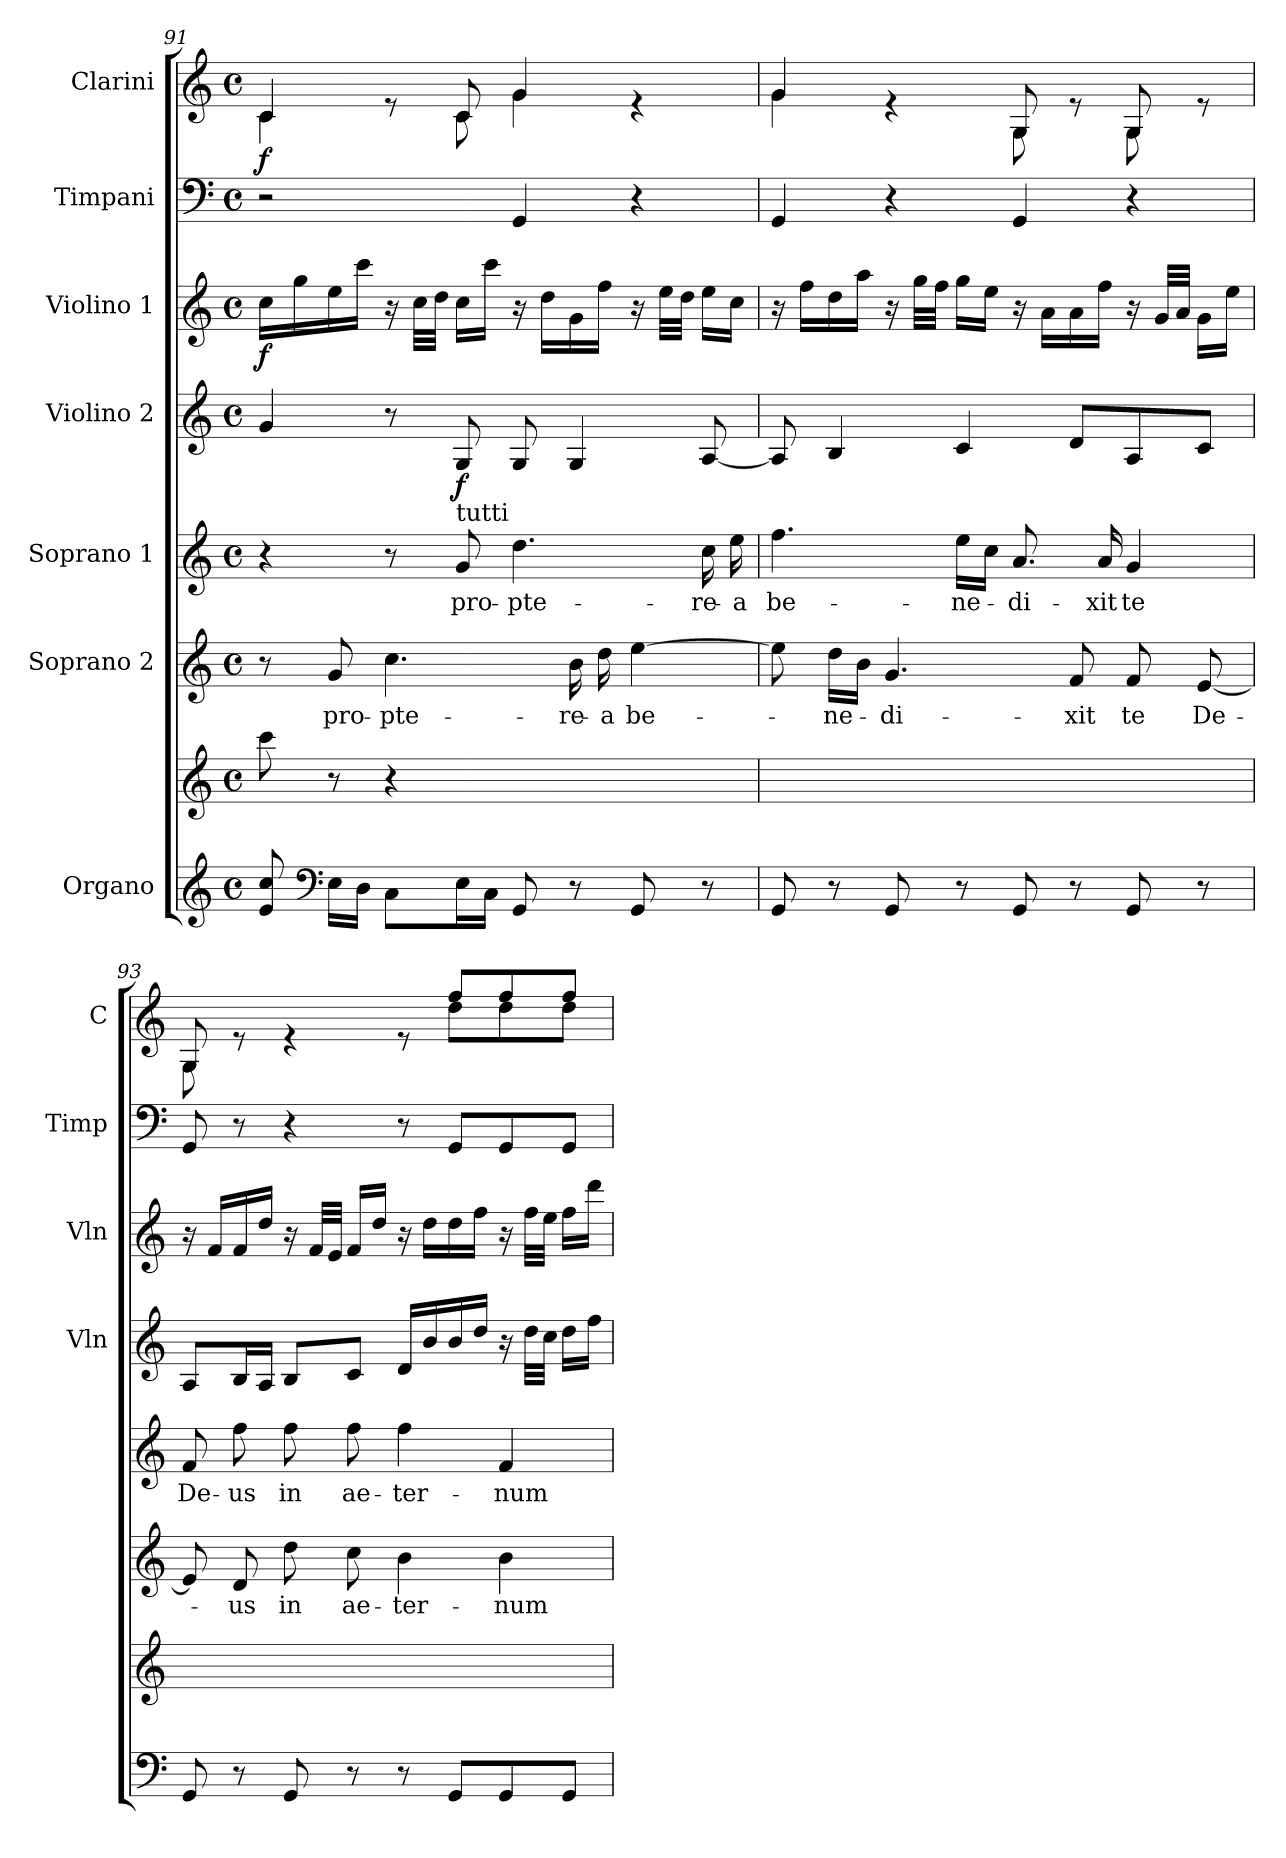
**kern	**kern	**kern	**text	**kern	**text	**kern	**dynam	**kern	**dynam	**kern	**kern	**dynam
*part7	*part7	*part6	*part6	*part5	*part5	*part4	*part4	*part3	*part3	*part2	*part1	*part1
*staff8	*staff7	*staff6	*staff6	*staff5	*staff5	*staff4	*staff4	*staff3	*staff3	*staff2	*staff1	*staff1
*I"Organo	*	*I"Soprano 2	*	*I"Soprano 1	*	*I"Violino 2	*	*I"Violino 1	*	*I"Timpani	*I"Clarini	*
*	*	*	*	*	*	*I'Vln	*	*I'Vln	*	*I'Timp	*I'C	*
*clefG2	*clefG2	*clefG2	*	*clefG2	*	*clefG2	*	*clefG2	*	*clefF4	*clefG2	*
*k[]	*k[]	*k[]	*	*k[]	*	*k[]	*	*k[]	*	*k[]	*k[]	*
*M4/4	*M4/4	*M4/4	*	*M4/4	*	*M4/4	*	*M4/4	*	*M4/4	*M4/4	*
*met(c)	*met(c)	*met(c)	*	*met(c)	*	*met(c)	*	*met(c)	*	*met(c)	*met(c)	*
=91	=91	=91	=91	=91	=91	=91	=91	=91	=91	=91	=91	=91
*	*	*	*	*	*	*	*	*	*	*	*^	*
!	!	!	!	!	!	!	!	!	!LO:DY:b	!	!	!	!LO:DY:b
8e/ 8cc/	8ccc\	8r	.	4r	.	4g/	.	16cc\LL	f	2r	4c/	4c\	f
.	.	.	.	.	.	.	.	16gg\	.	.	.	.	.
*clefF4	*	*	*	*	*	*	*	*	*	*	*	*	*
!	!	!	!LO:LY:b	!	!	!	!	!	!	!	!	!	!
16E\LL	8r	8g/	pro-	.	.	.	.	16ee\	.	.	.	.	.
16D\JJ	.	.	.	.	.	.	.	16ccc\JJ	.	.	.	.	.
!	!	!	!LO:LY:b	!	!	!	!	!	!	!	!	!	!
8C\L	4r	4.cc\	-pte-	8r	.	8r	.	16r	.	.	8re	8ryy	.
.	.	.	.	.	.	.	.	32cc\LLL	.	.	.	.	.
.	.	.	.	.	.	.	.	32dd\JJJ	.	.	.	.	.
!	!	!	!	!LO:TX:a:t=tutti	!	!	!	!	!	!	!	!	!
!	!	!	!	!	!LO:LY:b	!	!LO:DY:b	!	!	!	!	!	!
16E\L	.	.	.	8g/	pro-	8G/	f	16cc\LL	.	.	8c/	8c\	.
16C\JJ	.	.	.	.	.	.	.	16ccc\JJ	.	.	.	.	.
!	!	!	!	!	!LO:LY:b	!	!	!	!	!	!	!	!
8GG/	2ryy	.	.	4.dd\	-pte-	8G/	.	16r	.	4GG/	4g/	4g\	.
.	.	.	.	.	.	.	.	16dd\LL	.	.	.	.	.
!	!	!	!LO:LY:b	!	!	!	!	!	!	!	!	!	!
8r	.	16b\	-re-	.	.	4G/	.	16g\	.	.	.	.	.
!	!	!	!LO:LY:b	!	!	!	!	!	!	!	!	!	!
.	.	16dd\	-a	.	.	.	.	16ff\JJ	.	.	.	.	.
!	!	!	!LO:LY:b	!	!	!	!	!	!	!	!	!	!
8GG/	.	[4ee\	be-	.	.	.	.	16r	.	4r	4re	4ryy	.
.	.	.	.	.	.	.	.	32ee\LLL	.	.	.	.	.
.	.	.	.	.	.	.	.	32dd\JJJ	.	.	.	.	.
!	!	!	!	!	!LO:LY:b	!	!	!	!	!	!	!	!
8r	.	.	.	16cc\	-re-	[8A/	.	16ee\LL	.	.	.	.	.
!	!	!	!	!	!LO:LY:b	!	!	!	!	!	!	!	!
.	.	.	.	16ee\	-a	.	.	16cc\JJ	.	.	.	.	.
!!LO:PB:g=z	!!
=92	=92	=92	=92	=92	=92	=92	=92	=92	=92	=92	=92	=92	=92
!	!	!	!	!	!LO:LY:b	!	!	!	!	!	!	!	!
8GG/	1ryy	8ee\]	.	4.ff\	be-	8A/]	.	16r	.	4GG/	4g/	4g\	.
.	.	.	.	.	.	.	.	16ff\LL	.	.	.	.	.
!	!	!	!LO:LY:b	!	!	!	!	!	!	!	!	!	!
8r	.	16dd\LL	-ne-	.	.	4B/	.	16dd\	.	.	.	.	.
.	.	16b\JJ	.	.	.	.	.	16aa\JJ	.	.	.	.	.
!	!	!	!LO:LY:b	!	!	!	!	!	!	!	!	!	!
8GG/	.	4.g/	-di-	.	.	.	.	16r	.	4r	4re	4ryy	.
.	.	.	.	.	.	.	.	32gg\LLL	.	.	.	.	.
.	.	.	.	.	.	.	.	32ff\JJJ	.	.	.	.	.
!	!	!	!	!	!LO:LY:b	!	!	!	!	!	!	!	!
8r	.	.	.	16ee\LL	-ne-	4c/	.	16gg\LL	.	.	.	.	.
.	.	.	.	16cc\JJ	.	.	.	16ee\JJ	.	.	.	.	.
!	!	!	!	!	!LO:LY:b	!	!	!	!	!	!	!	!
8GG/	.	.	.	8.a/	-di-	.	.	16r	.	4GG/	8G/	8G\	.
.	.	.	.	.	.	.	.	16a\LL	.	.	.	.	.
!	!	!	!LO:LY:b	!	!	!	!	!	!	!	!	!	!
8r	.	8f/	-xit	.	.	8d/L	.	16a\	.	.	8re	8ryy	.
!	!	!	!	!	!LO:LY:b	!	!	!	!	!	!	!	!
.	.	.	.	16a/	-xit	.	.	16ff\JJ	.	.	.	.	.
!	!	!	!LO:LY:b	!	!LO:LY:b	!	!	!	!	!	!	!	!
8GG/	.	8f/	te	4g/	te	8A/	.	16r	.	4r	8G/	8G\	.
.	.	.	.	.	.	.	.	32g/LLL	.	.	.	.	.
.	.	.	.	.	.	.	.	32a/JJJ	.	.	.	.	.
!	!	!	!LO:LY:b	!	!	!	!	!	!	!	!	!	!
8r	.	[8e/	De-	.	.	8c/J	.	16g\LL	.	.	8re	8ryy	.
.	.	.	.	.	.	.	.	16ee\JJ	.	.	.	.	.
=93	=93	=93	=93	=93	=93	=93	=93	=93	=93	=93	=93	=93	=93
!	!	!	!	!	!LO:LY:b	!	!	!	!	!	!	!	!
8GG/	1ryy	8e/]	.	8f/	De-	8A/L	.	16r	.	8GG/	8G/	8G\	.
.	.	.	.	.	.	.	.	16f/LL	.	.	.	.	.
!	!	!	!LO:LY:b	!	!LO:LY:b	!	!	!	!	!	!	!	!
8r	.	8d/	-us	8ff\	-us	16B/L	.	16f/	.	8r	8re	2ryy	.
.	.	.	.	.	.	16A/JJ	.	16dd/JJ	.	.	.	.	.
!	!	!	!LO:LY:b	!	!LO:LY:b	!	!	!	!	!	!	!	!
8GG/	.	8dd\	in	8ff\	in	8B/L	.	16r	.	4r	4re	.	.
.	.	.	.	.	.	.	.	32f/LLL	.	.	.	.	.
.	.	.	.	.	.	.	.	32e/JJJ	.	.	.	.	.
!	!	!	!LO:LY:b	!	!LO:LY:b	!	!	!	!	!	!	!	!
8r	.	8cc\	ae-	8ff\	ae-	8c/J	.	16f/LL	.	.	.	.	.
.	.	.	.	.	.	.	.	16dd/JJ	.	.	.	.	.
!	!	!	!LO:LY:b	!	!LO:LY:b	!	!	!	!	!	!	!	!
8r	.	4b\	-ter-	4ff\	-ter-	16d/LL	.	16r	.	8r	8re	.	.
.	.	.	.	.	.	16b/	.	16dd\LL	.	.	.	.	.
8GG/L	.	.	.	.	.	16b/	.	16dd\	.	8GG/L	8ff/L	8dd\L	.
.	.	.	.	.	.	16dd/JJ	.	16ff\JJ	.	.	.	.	.
!	!	!	!LO:LY:b	!	!LO:LY:b	!	!	!	!	!	!	!	!
8GG/	.	4b\	-num	4f/	-num	16r	.	16r	.	8GG/	8ff/	8dd\	.
.	.	.	.	.	.	32dd\LLL	.	32ff\LLL	.	.	.	.	.
.	.	.	.	.	.	32cc\JJJ	.	32ee\JJJ	.	.	.	.	.
8GG/J	.	.	.	.	.	16dd\LL	.	16ff\LL	.	8GG/J	8ff/J	8dd\J	.
.	.	.	.	.	.	16ff\JJ	.	16ddd\JJ	.	.	.	.	.
*	*	*	*	*	*	*	*	*	*	*	*v	*v	*
=	=	=	=	=	=	=	=	=	=	=	=	=
*-	*-	*-	*-	*-	*-	*-	*-	*-	*-	*-	*-	*-
